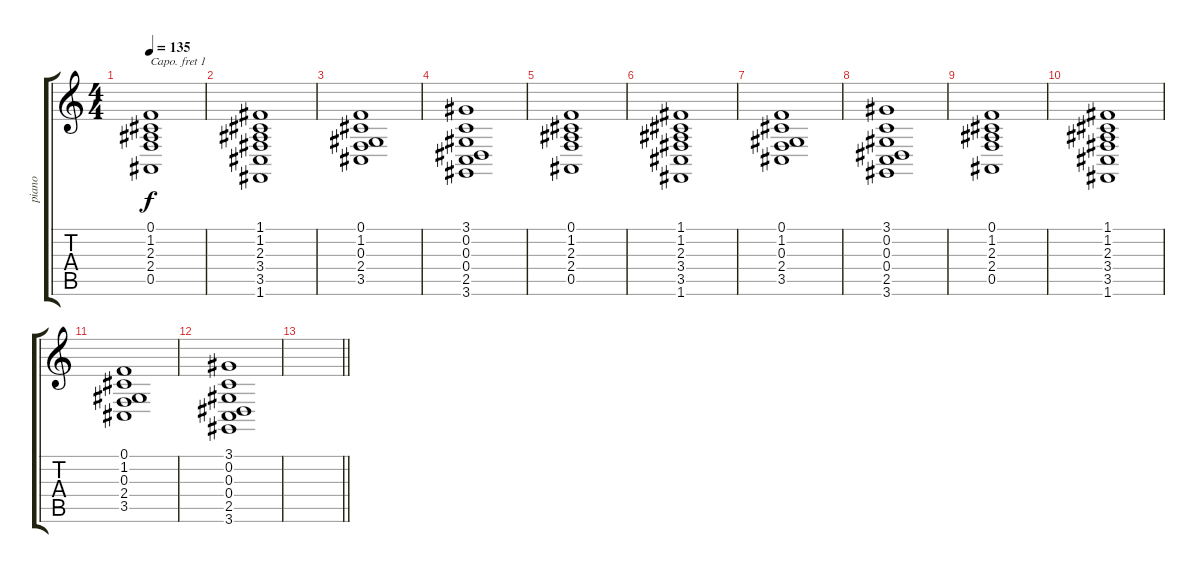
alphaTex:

\track ("piano" "piano") {instrument drawbarorgan}
\staff {score tabs}
\capo 1
\tuning (E4 B3 G3 D3 A2 E2) {hide}
\ts (4 4)
\tempo 135
\clef g2
\ks c
(0.1 1.2 2.3 2.4 0.5).1{dy f} |
(1.1 1.2 2.3 3.4 3.5 1.6).1 |
(0.1 1.2 0.3 2.4 3.5).1 |
(3.1 0.2 0.3 0.4 2.5 3.6).1 |
(0.1 1.2 2.3 2.4 0.5).1 |
(1.1 1.2 2.3 3.4 3.5 1.6).1 |
(0.1 1.2 0.3 2.4 3.5).1 |
(3.1 0.2 0.3 0.4 2.5 3.6).1 |
(0.1 1.2 2.3 2.4 0.5).1 |
(1.1 1.2 2.3 3.4 3.5 1.6).1 |
(0.1 1.2 0.3 2.4 3.5).1 |
(3.1 0.2 0.3 0.4 2.5 3.6).1 |
\barLineRight lightlight
